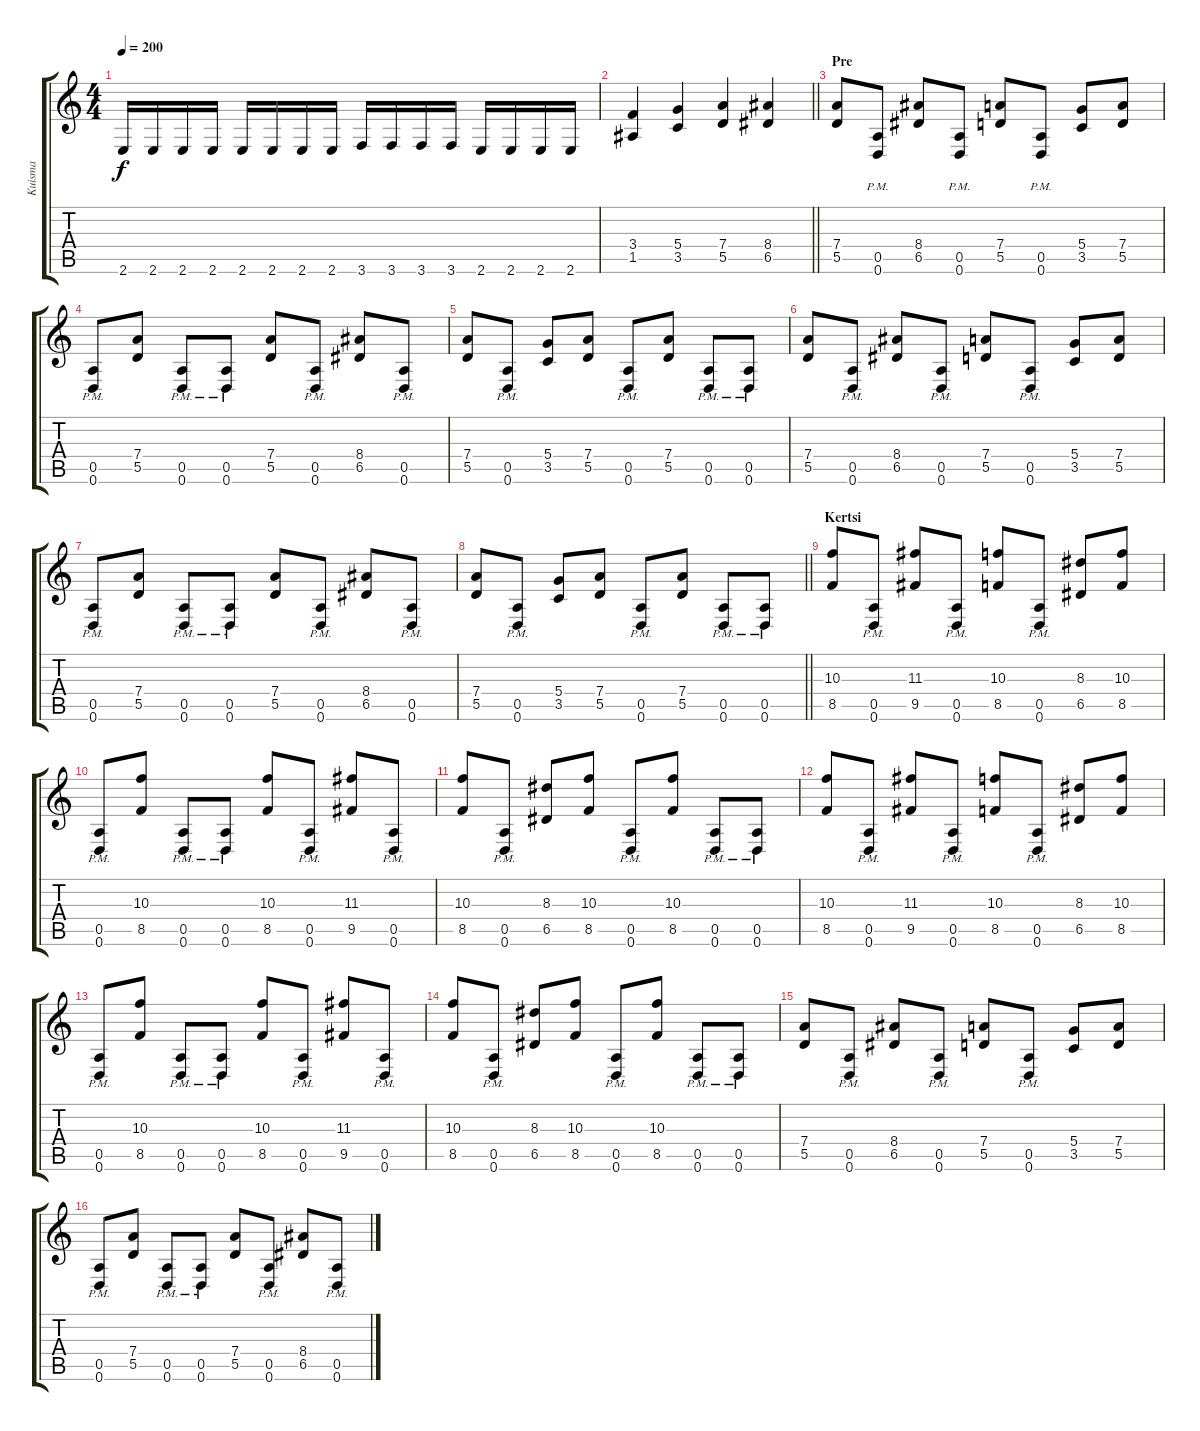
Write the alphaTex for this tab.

\track ("Kuisma" "Kuisma") {instrument distortionguitar}
\staff {score tabs}
\tuning (E4 B3 G3 D3 A2 D2) {hide}
\ts (4 4)
\tempo 200
\clef g2
\ks c
2.6.16{dy f} 2.6.16 2.6.16 2.6.16 2.6.16 2.6.16 2.6.16 2.6.16 3.6.16 3.6.16 3.6.16 3.6.16 2.6.16 2.6.16 2.6.16 2.6.16 |
\barLineRight lightlight
(3.4 1.5).4 (5.4 3.5).4 (7.4 5.5).4 (8.4 6.5).4 |
\section ("" "Pre")
(7.4 5.5).8 (0.5{pm} 0.6{pm}).8 (8.4 6.5).8 (0.5{pm} 0.6{pm}).8 (7.4 5.5).8 (0.5{pm} 0.6{pm}).8 (5.4 3.5).8 (7.4 5.5).8 |
(0.5{pm} 0.6{pm}).8 (7.4 5.5).8 (0.5{pm} 0.6{pm}).8 (0.5{pm} 0.6{pm}).8 (7.4 5.5).8 (0.5{pm} 0.6{pm}).8 (8.4 6.5).8 (0.5{pm} 0.6{pm}).8 |
(7.4 5.5).8 (0.5{pm} 0.6{pm}).8 (5.4 3.5).8 (7.4 5.5).8 (0.5{pm} 0.6{pm}).8 (7.4 5.5).8 (0.5{pm} 0.6{pm}).8 (0.5{pm} 0.6{pm}).8 |
(7.4 5.5).8 (0.5{pm} 0.6{pm}).8 (8.4 6.5).8 (0.5{pm} 0.6{pm}).8 (7.4 5.5).8 (0.5{pm} 0.6{pm}).8 (5.4 3.5).8 (7.4 5.5).8 |
(0.5{pm} 0.6{pm}).8 (7.4 5.5).8 (0.5{pm} 0.6{pm}).8 (0.5{pm} 0.6{pm}).8 (7.4 5.5).8 (0.5{pm} 0.6{pm}).8 (8.4 6.5).8 (0.5{pm} 0.6{pm}).8 |
\barLineRight lightlight
(7.4 5.5).8 (0.5{pm} 0.6{pm}).8 (5.4 3.5).8 (7.4 5.5).8 (0.5{pm} 0.6{pm}).8 (7.4 5.5).8 (0.5{pm} 0.6{pm}).8 (0.5{pm} 0.6{pm}).8 |
\section ("" "Kertsi")
(10.3 8.5).8 (0.5{pm} 0.6{pm}).8 (11.3 9.5).8 (0.5{pm} 0.6{pm}).8 (10.3 8.5).8 (0.5{pm} 0.6{pm}).8 (8.3 6.5).8 (10.3 8.5).8 |
(0.5{pm} 0.6{pm}).8 (10.3 8.5).8 (0.5{pm} 0.6{pm}).8 (0.5{pm} 0.6{pm}).8 (10.3 8.5).8 (0.5{pm} 0.6{pm}).8 (11.3 9.5).8 (0.5{pm} 0.6{pm}).8 |
(10.3 8.5).8 (0.5{pm} 0.6{pm}).8 (8.3 6.5).8 (10.3 8.5).8 (0.5{pm} 0.6{pm}).8 (10.3 8.5).8 (0.5{pm} 0.6{pm}).8 (0.5{pm} 0.6{pm}).8 |
(10.3 8.5).8 (0.5{pm} 0.6{pm}).8 (11.3 9.5).8 (0.5{pm} 0.6{pm}).8 (10.3 8.5).8 (0.5{pm} 0.6{pm}).8 (8.3 6.5).8 (10.3 8.5).8 |
(0.5{pm} 0.6{pm}).8 (10.3 8.5).8 (0.5{pm} 0.6{pm}).8 (0.5{pm} 0.6{pm}).8 (10.3 8.5).8 (0.5{pm} 0.6{pm}).8 (11.3 9.5).8 (0.5{pm} 0.6{pm}).8 |
(10.3 8.5).8 (0.5{pm} 0.6{pm}).8 (8.3 6.5).8 (10.3 8.5).8 (0.5{pm} 0.6{pm}).8 (10.3 8.5).8 (0.5{pm} 0.6{pm}).8 (0.5{pm} 0.6{pm}).8 |
(7.4 5.5).8 (0.5{pm} 0.6{pm}).8 (8.4 6.5).8 (0.5{pm} 0.6{pm}).8 (7.4 5.5).8 (0.5{pm} 0.6{pm}).8 (5.4 3.5).8 (7.4 5.5).8 |
(0.5{pm} 0.6{pm}).8 (7.4 5.5).8 (0.5{pm} 0.6{pm}).8 (0.5{pm} 0.6{pm}).8 (7.4 5.5).8 (0.5{pm} 0.6{pm}).8 (8.4 6.5).8 (0.5{pm} 0.6{pm}).8
